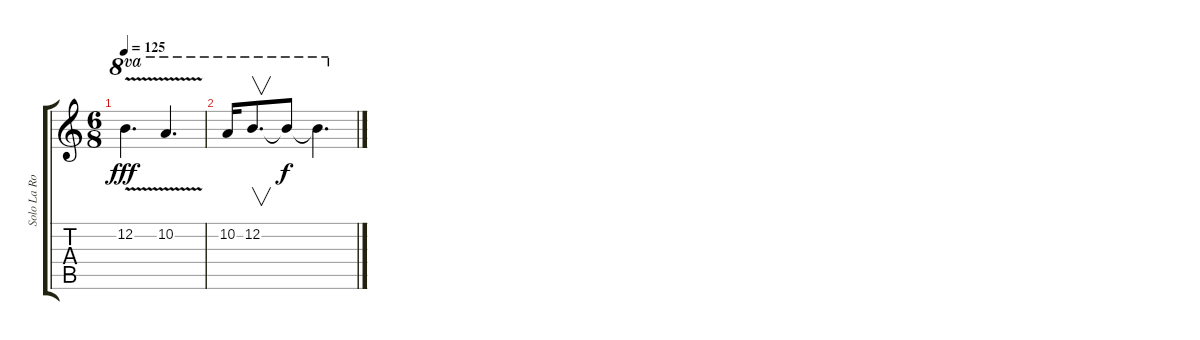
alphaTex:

\track ("Solo La Rocque" "Solo La Ro") {instrument distortionguitar}
\staff {score tabs}
\tuning (E4 B3 G3 D3 A2 E2) {hide}
\ts (6 8)
\tempo 125
\clef g2
\ks c
12.2{v}.4{d ot 8va dy fff} 10.2{v}.4{d ot 8va} |
10.2.16{ot 8va} 12.2.8{v d ot 8va} 12.2{t}.8{ot 8va dy f} 12.2{t}.4{d ot 8va}
